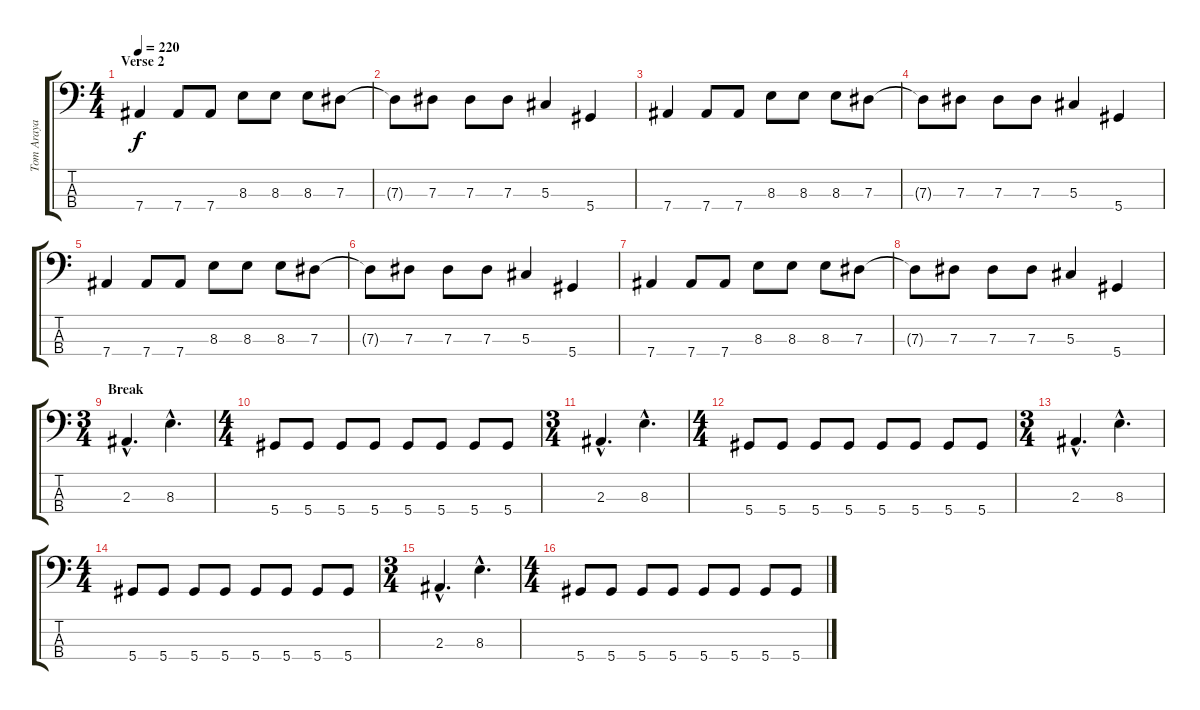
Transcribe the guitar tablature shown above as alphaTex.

\track ("Tom Araya" "Tom Araya") {instrument electricbasspick}
\staff {score tabs}
\tuning (Gb2 Db2 Ab1 Eb1) {hide}
\ts (4 4)
\section ("" "Verse 2")
\tempo 220
\clef f4
\ks c
7.4.4{dy f} 7.4.8 7.4.8 8.3.8 8.3.8 8.3.8 7.3.8 |
7.3{t}.8 7.3.8 7.3.8 7.3.8 5.3.4 5.4.4 |
7.4.4 7.4.8 7.4.8 8.3.8 8.3.8 8.3.8 7.3.8 |
7.3{t}.8 7.3.8 7.3.8 7.3.8 5.3.4 5.4.4 |
7.4.4 7.4.8 7.4.8 8.3.8 8.3.8 8.3.8 7.3.8 |
7.3{t}.8 7.3.8 7.3.8 7.3.8 5.3.4 5.4.4 |
7.4.4 7.4.8 7.4.8 8.3.8 8.3.8 8.3.8 7.3.8 |
7.3{t}.8 7.3.8 7.3.8 7.3.8 5.3.4 5.4.4 |
\ts (3 4)
\section ("" "Break")
2.3{hac}.4{d} 8.3{hac}.4{d} |
\ts (4 4)
5.4.8 5.4.8 5.4.8 5.4.8 5.4.8 5.4.8 5.4.8 5.4.8 |
\ts (3 4)
2.3{hac}.4{d} 8.3{hac}.4{d} |
\ts (4 4)
5.4.8 5.4.8 5.4.8 5.4.8 5.4.8 5.4.8 5.4.8 5.4.8 |
\ts (3 4)
2.3{hac}.4{d} 8.3{hac}.4{d} |
\ts (4 4)
5.4.8 5.4.8 5.4.8 5.4.8 5.4.8 5.4.8 5.4.8 5.4.8 |
\ts (3 4)
2.3{hac}.4{d} 8.3{hac}.4{d} |
\ts (4 4)
5.4.8 5.4.8 5.4.8 5.4.8 5.4.8 5.4.8 5.4.8 5.4.8
